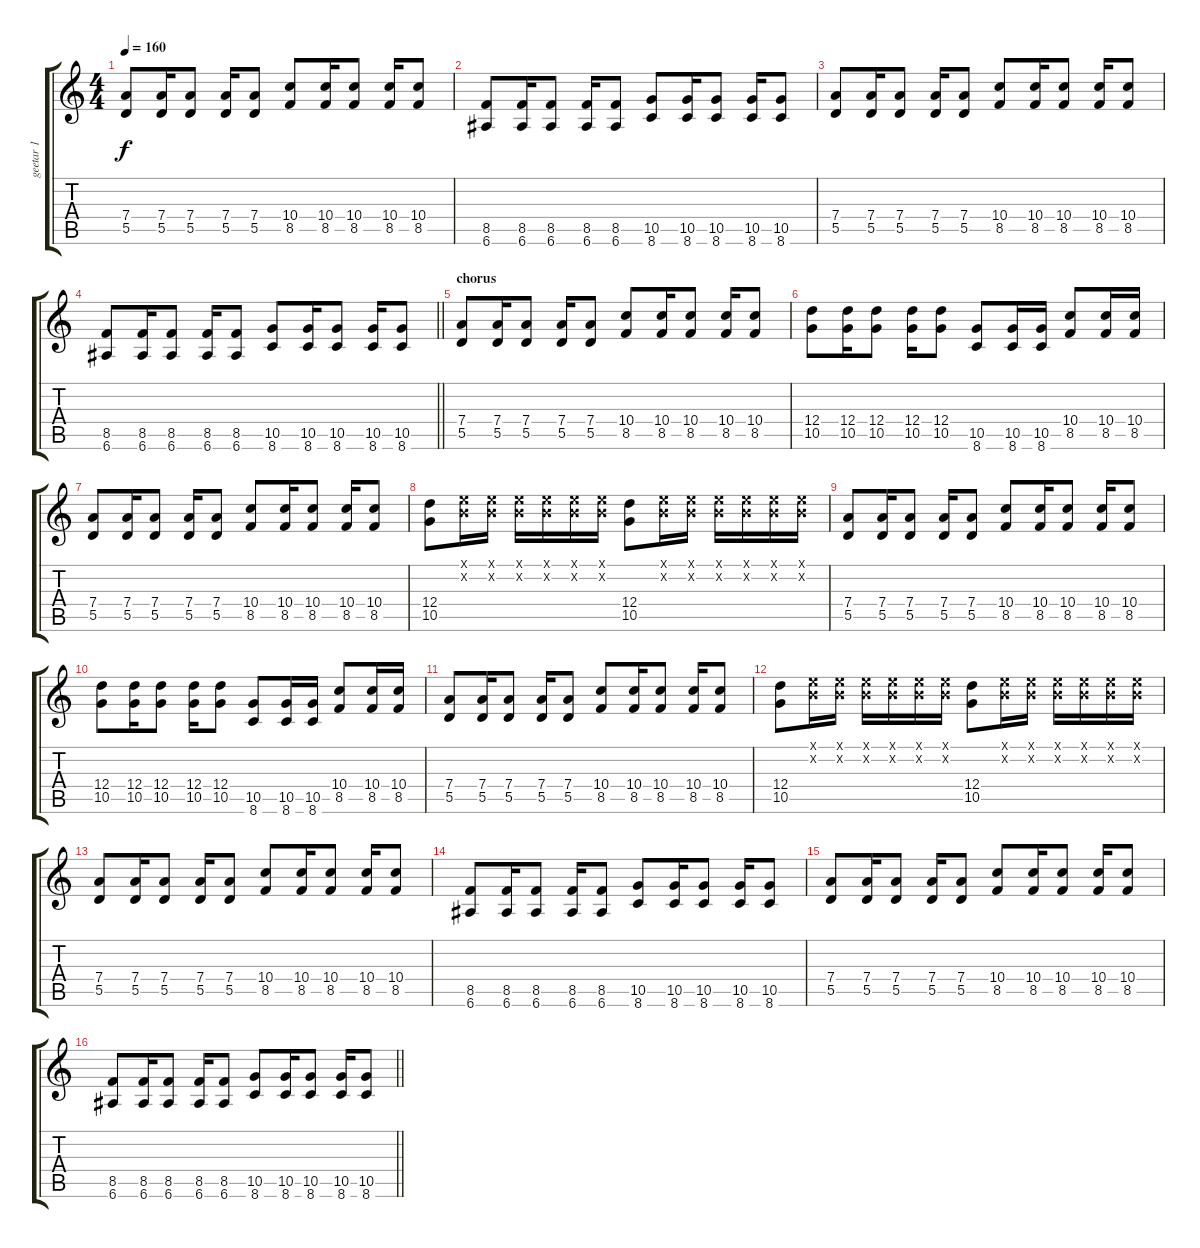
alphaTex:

\track ("geetar 1" "geetar 1") {instrument distortionguitar}
\staff {score tabs}
\tuning (E4 B3 G3 D3 A2 E2) {hide}
\ts (4 4)
\tempo 160
\clef g2
\ks c
(7.4 5.5).8{dy f} (7.4 5.5).16 (7.4 5.5).8 (7.4 5.5).16 (7.4 5.5).8 (10.4 8.5).8 (10.4 8.5).16 (10.4 8.5).8 (10.4 8.5).16 (10.4 8.5).8 |
(8.5 6.6).8 (8.5 6.6).16 (8.5 6.6).8 (8.5 6.6).16 (8.5 6.6).8 (10.5 8.6).8 (10.5 8.6).16 (10.5 8.6).8 (10.5 8.6).16 (10.5 8.6).8 |
(7.4 5.5).8 (7.4 5.5).16 (7.4 5.5).8 (7.4 5.5).16 (7.4 5.5).8 (10.4 8.5).8 (10.4 8.5).16 (10.4 8.5).8 (10.4 8.5).16 (10.4 8.5).8 |
\barLineRight lightlight
(8.5 6.6).8 (8.5 6.6).16 (8.5 6.6).8 (8.5 6.6).16 (8.5 6.6).8 (10.5 8.6).8 (10.5 8.6).16 (10.5 8.6).8 (10.5 8.6).16 (10.5 8.6).8 |
\section ("" "chorus")
(7.4 5.5).8 (7.4 5.5).16 (7.4 5.5).8 (7.4 5.5).16 (7.4 5.5).8 (10.4 8.5).8 (10.4 8.5).16 (10.4 8.5).8 (10.4 8.5).16 (10.4 8.5).8 |
(12.4 10.5).8 (12.4 10.5).16 (12.4 10.5).8 (12.4 10.5).16 (12.4 10.5).8 (10.5 8.6).8 (10.5 8.6).16 (10.5 8.6).16 (10.4 8.5).8 (10.4 8.5).16 (10.4 8.5).16 |
(7.4 5.5).8 (7.4 5.5).16 (7.4 5.5).8 (7.4 5.5).16 (7.4 5.5).8 (10.4 8.5).8 (10.4 8.5).16 (10.4 8.5).8 (10.4 8.5).16 (10.4 8.5).8 |
(12.4 10.5).8 (0.1{x} 0.2{x}).16 (0.1{x} 0.2{x}).16 (0.1{x} 0.2{x}).16 (0.1{x} 0.2{x}).16 (0.1{x} 0.2{x}).16 (0.1{x} 0.2{x}).16 (12.4 10.5).8 (0.1{x} 0.2{x}).16 (0.1{x} 0.2{x}).16 (0.1{x} 0.2{x}).16 (0.1{x} 0.2{x}).16 (0.1{x} 0.2{x}).16 (0.1{x} 0.2{x}).16 |
(7.4 5.5).8 (7.4 5.5).16 (7.4 5.5).8 (7.4 5.5).16 (7.4 5.5).8 (10.4 8.5).8 (10.4 8.5).16 (10.4 8.5).8 (10.4 8.5).16 (10.4 8.5).8 |
(12.4 10.5).8 (12.4 10.5).16 (12.4 10.5).8 (12.4 10.5).16 (12.4 10.5).8 (10.5 8.6).8 (10.5 8.6).16 (10.5 8.6).16 (10.4 8.5).8 (10.4 8.5).16 (10.4 8.5).16 |
(7.4 5.5).8 (7.4 5.5).16 (7.4 5.5).8 (7.4 5.5).16 (7.4 5.5).8 (10.4 8.5).8 (10.4 8.5).16 (10.4 8.5).8 (10.4 8.5).16 (10.4 8.5).8 |
(12.4 10.5).8 (0.1{x} 0.2{x}).16 (0.1{x} 0.2{x}).16 (0.1{x} 0.2{x}).16 (0.1{x} 0.2{x}).16 (0.1{x} 0.2{x}).16 (0.1{x} 0.2{x}).16 (12.4 10.5).8 (0.1{x} 0.2{x}).16 (0.1{x} 0.2{x}).16 (0.1{x} 0.2{x}).16 (0.1{x} 0.2{x}).16 (0.1{x} 0.2{x}).16 (0.1{x} 0.2{x}).16 |
(7.4 5.5).8 (7.4 5.5).16 (7.4 5.5).8 (7.4 5.5).16 (7.4 5.5).8 (10.4 8.5).8 (10.4 8.5).16 (10.4 8.5).8 (10.4 8.5).16 (10.4 8.5).8 |
(8.5 6.6).8 (8.5 6.6).16 (8.5 6.6).8 (8.5 6.6).16 (8.5 6.6).8 (10.5 8.6).8 (10.5 8.6).16 (10.5 8.6).8 (10.5 8.6).16 (10.5 8.6).8 |
(7.4 5.5).8 (7.4 5.5).16 (7.4 5.5).8 (7.4 5.5).16 (7.4 5.5).8 (10.4 8.5).8 (10.4 8.5).16 (10.4 8.5).8 (10.4 8.5).16 (10.4 8.5).8 |
\barLineRight lightlight
(8.5 6.6).8 (8.5 6.6).16 (8.5 6.6).8 (8.5 6.6).16 (8.5 6.6).8 (10.5 8.6).8 (10.5 8.6).16 (10.5 8.6).8 (10.5 8.6).16 (10.5 8.6).8
